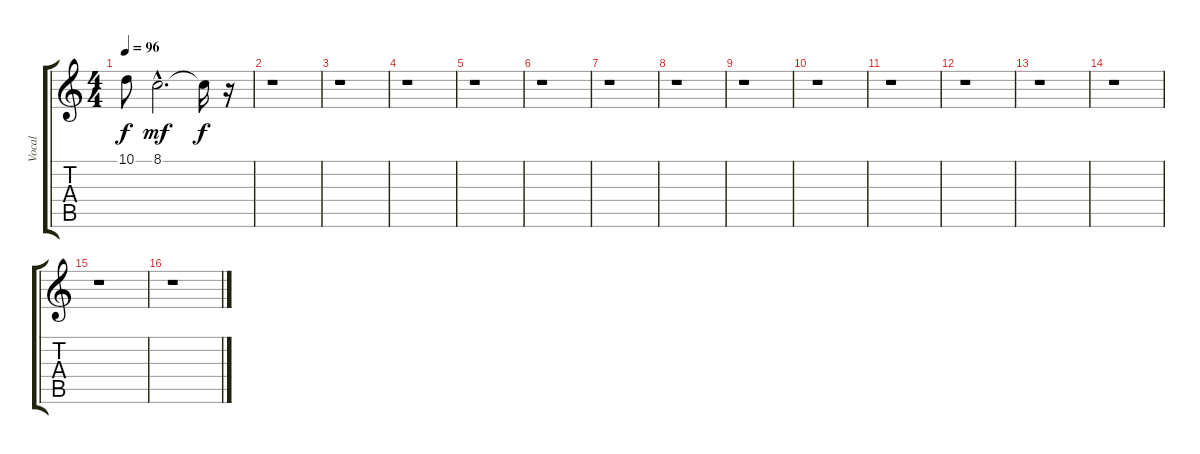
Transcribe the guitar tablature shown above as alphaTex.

\track ("Vocal" "Vocal") {instrument lead2sawtooth}
\staff {score tabs}
\tuning (E4 B3 G3 D3 A2 E2) {hide}
\ts (4 4)
\tempo 96
\clef g2
\ks c
10.1{t}.8{dy f} 8.1{hac}.2{d dy mf} 8.1{t}.16{dy f} r.16 |
r.1 |
r.1 |
r.1 |
r.1 |
r.1 |
r.1 |
r.1 |
r.1 |
r.1 |
r.1 |
r.1 |
r.1 |
r.1 |
r.1 |
r.1
